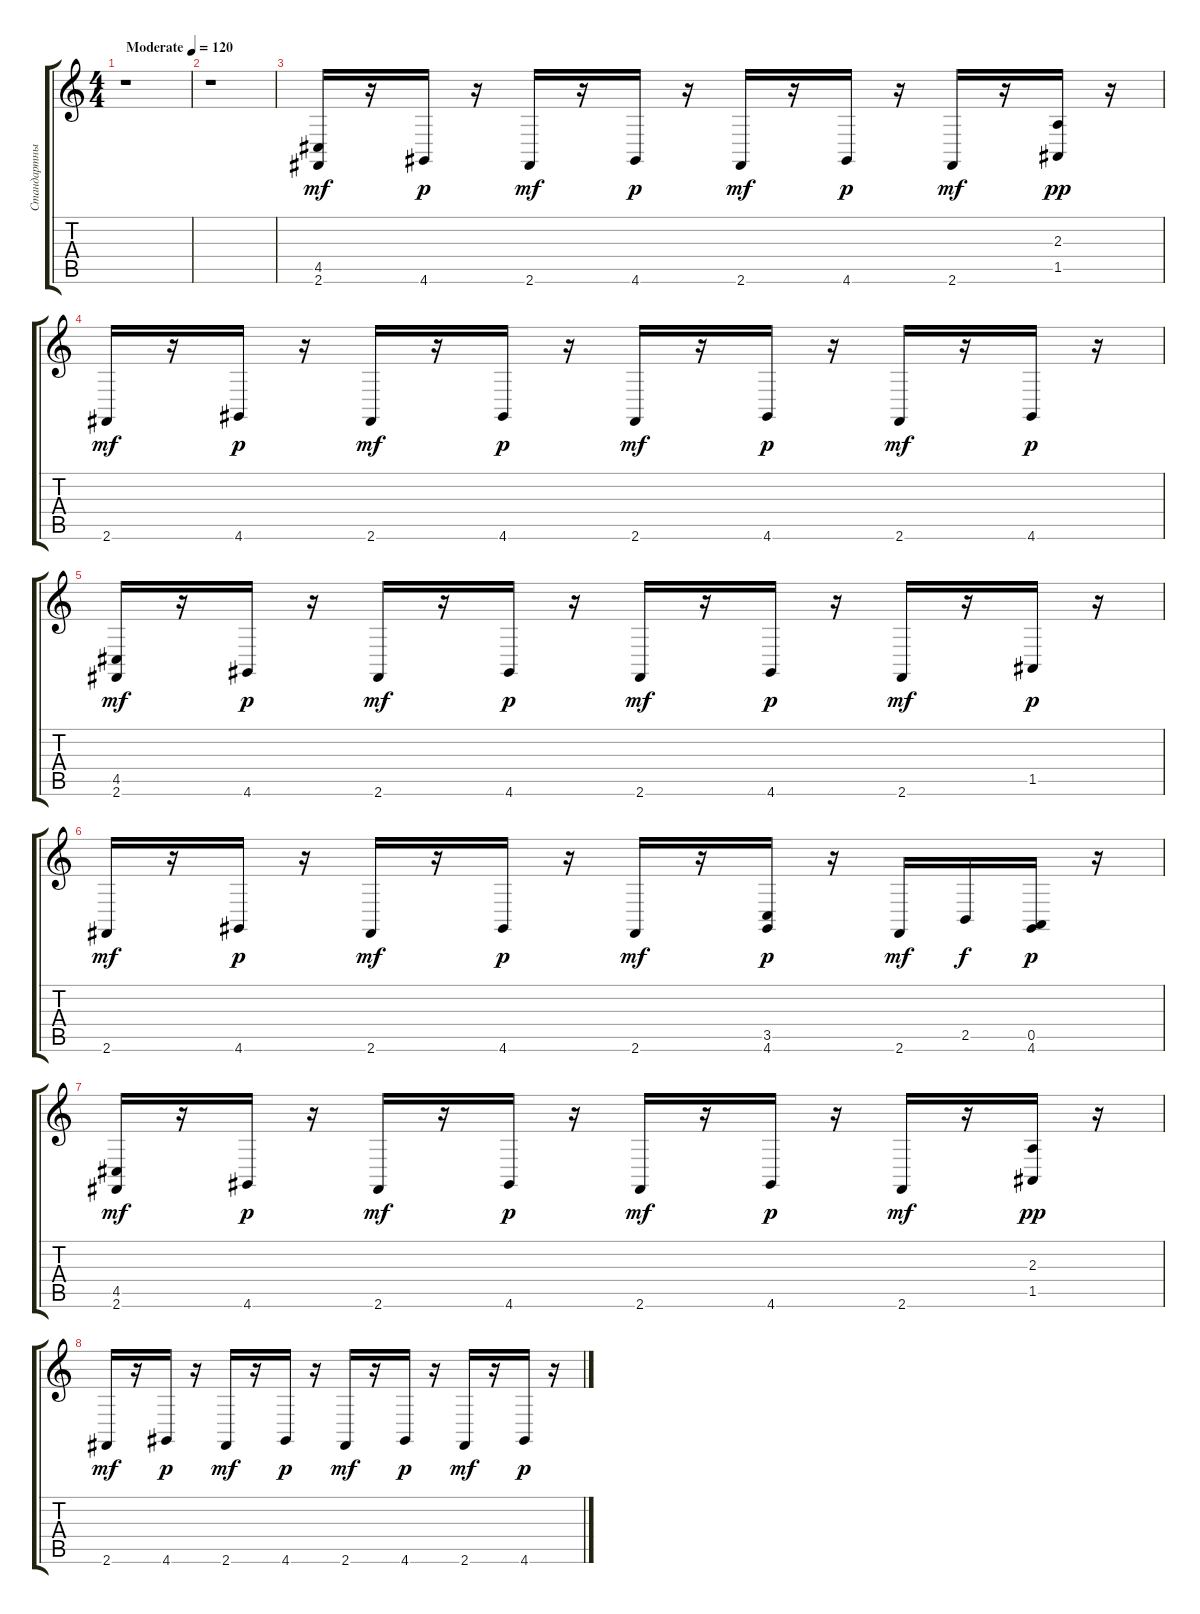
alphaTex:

\track ("Стандартный Набор" "Стандартны") {instrument synthdrum}
\staff {score tabs}
\tuning (E4 B3 G3 D3 A2 E2) {hide}
\ts (4 4)
\tempo (120 "Moderate")
\clef g2
\ks c
r.1{dy mf instrument synthdrum} |
r.1 |
(4.5 2.6).16 r.16 4.6.16{dy p} r.16 2.6.16{dy mf} r.16 4.6.16{dy p} r.16 2.6.16{dy mf} r.16 4.6.16{dy p} r.16 2.6.16{dy mf} r.16 (2.3 1.5).16{dy pp} r.16 |
2.6.16{dy mf} r.16 4.6.16{dy p} r.16 2.6.16{dy mf} r.16 4.6.16{dy p} r.16 2.6.16{dy mf} r.16 4.6.16{dy p} r.16 2.6.16{dy mf} r.16 4.6.16{dy p} r.16 |
(4.5 2.6).16{dy mf} r.16 4.6.16{dy p} r.16 2.6.16{dy mf} r.16 4.6.16{dy p} r.16 2.6.16{dy mf} r.16 4.6.16{dy p} r.16 2.6.16{dy mf} r.16 1.5.16{dy p} r.16 |
2.6.16{dy mf} r.16 4.6.16{dy p} r.16 2.6.16{dy mf} r.16 4.6.16{dy p} r.16 2.6.16{dy mf} r.16 (3.5 4.6).16{dy p} r.16 2.6.16{dy mf} 2.5.16{dy f} (0.5 4.6).16{dy p} r.16 |
(4.5 2.6).16{dy mf} r.16 4.6.16{dy p} r.16 2.6.16{dy mf} r.16 4.6.16{dy p} r.16 2.6.16{dy mf} r.16 4.6.16{dy p} r.16 2.6.16{dy mf} r.16 (2.3 1.5).16{dy pp} r.16 |
2.6.16{dy mf} r.16 4.6.16{dy p} r.16 2.6.16{dy mf} r.16 4.6.16{dy p} r.16 2.6.16{dy mf} r.16 4.6.16{dy p} r.16 2.6.16{dy mf} r.16 4.6.16{dy p} r.16
